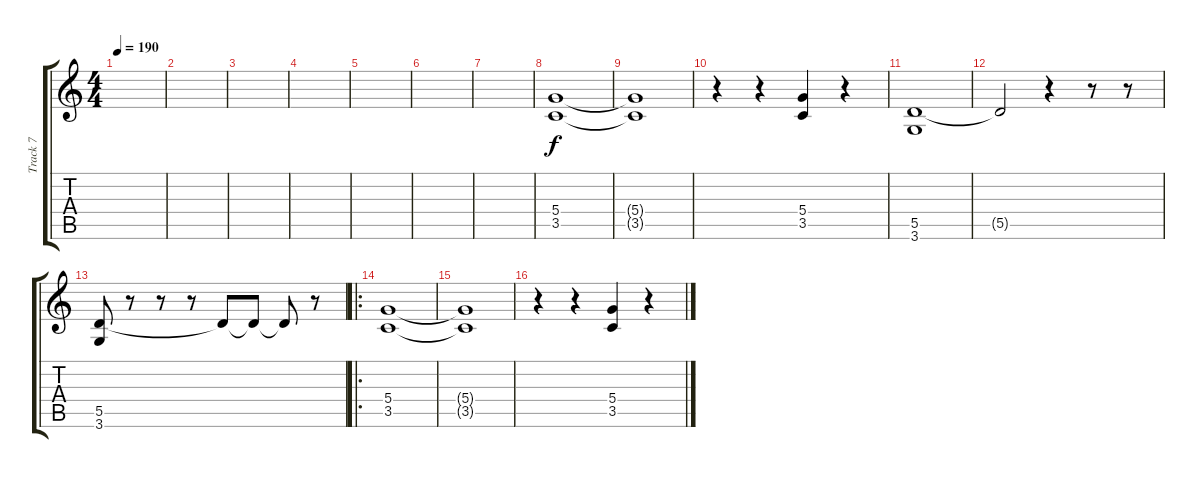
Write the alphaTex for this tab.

\track ("Track 7" "Track 7") {instrument guitarharmonics}
\staff {score tabs}
\tuning (E4 B3 G3 D3 A2 E2) {hide}
\ts (4 4)
\tempo 190
\clef g2
\ks c
|
|
|
|
|
|
|
(5.4 3.5).1 |
(5.4{t} 3.5{t}).1 |
r.4 r.4 (5.4 3.5).4 r.4 |
(5.5 3.6).1 |
5.5{t}.2 r.4 r.8 r.8 |
(5.5 3.6).8 r.8 r.8 r.8 5.5{t}.8 5.5{t}.8 5.5{t}.8 r.8 |
\ro
(5.4 3.5).1 |
(5.4{t} 3.5{t}).1 |
r.4 r.4 (5.4 3.5).4 r.4
